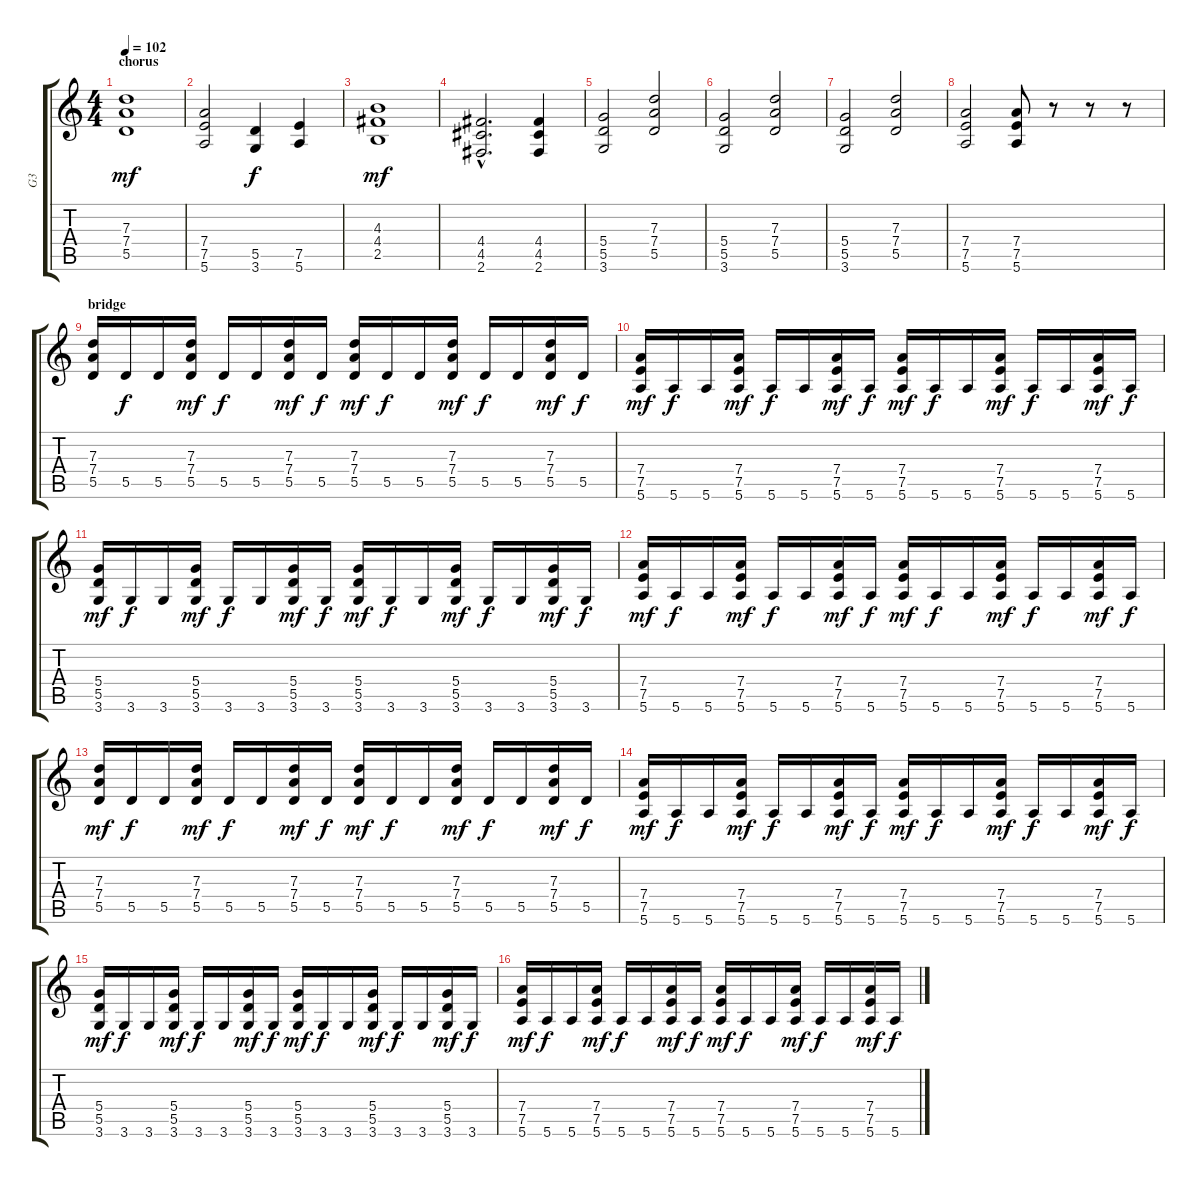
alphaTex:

\track ("G3" "G3") {instrument distortionguitar}
\staff {score tabs}
\tuning (E4 B3 G3 D3 A2 E2) {hide}
\ts (4 4)
\section ("" "chorus")
\tempo 102
\clef g2
\ks c
(7.3 7.4 5.5).1{dy mf} |
(7.4 7.5 5.6).2 (5.5 3.6).4{dy f} (7.5 5.6).4 |
(4.3 4.4 2.5).1{dy mf} |
(4.4{hac} 4.5{hac} 2.6{hac}).2{d} (4.4 4.5 2.6).4 |
(5.4 5.5 3.6).2 (7.3 7.4 5.5).2 |
(5.4 5.5 3.6).2 (7.3 7.4 5.5).2 |
(5.4 5.5 3.6).2 (7.3 7.4 5.5).2 |
(7.4 7.5 5.6).2 (7.4 7.5 5.6).8 r.8 r.8 r.8 |
\section ("" "bridge")
(7.3 7.4 5.5).16 5.5.16{dy f} 5.5.16 (7.3 7.4 5.5).16{dy mf} 5.5.16{dy f} 5.5.16 (7.3 7.4 5.5).16{dy mf} 5.5.16{dy f} (7.3 7.4 5.5).16{dy mf} 5.5.16{dy f} 5.5.16 (7.3 7.4 5.5).16{dy mf} 5.5.16{dy f} 5.5.16 (7.3 7.4 5.5).16{dy mf} 5.5.16{dy f} |
(7.4 7.5 5.6).16{dy mf} 5.6.16{dy f} 5.6.16 (7.4 7.5 5.6).16{dy mf} 5.6.16{dy f} 5.6.16 (7.4 7.5 5.6).16{dy mf} 5.6.16{dy f} (7.4 7.5 5.6).16{dy mf} 5.6.16{dy f} 5.6.16 (7.4 7.5 5.6).16{dy mf} 5.6.16{dy f} 5.6.16 (7.4 7.5 5.6).16{dy mf} 5.6.16{dy f} |
(5.4 5.5 3.6).16{dy mf} 3.6.16{dy f} 3.6.16 (5.4 5.5 3.6).16{dy mf} 3.6.16{dy f} 3.6.16 (5.4 5.5 3.6).16{dy mf} 3.6.16{dy f} (5.4 5.5 3.6).16{dy mf} 3.6.16{dy f} 3.6.16 (5.4 5.5 3.6).16{dy mf} 3.6.16{dy f} 3.6.16 (5.4 5.5 3.6).16{dy mf} 3.6.16{dy f} |
(7.4 7.5 5.6).16{dy mf} 5.6.16{dy f} 5.6.16 (7.4 7.5 5.6).16{dy mf} 5.6.16{dy f} 5.6.16 (7.4 7.5 5.6).16{dy mf} 5.6.16{dy f} (7.4 7.5 5.6).16{dy mf} 5.6.16{dy f} 5.6.16 (7.4 7.5 5.6).16{dy mf} 5.6.16{dy f} 5.6.16 (7.4 7.5 5.6).16{dy mf} 5.6.16{dy f} |
(7.3 7.4 5.5).16{dy mf} 5.5.16{dy f} 5.5.16 (7.3 7.4 5.5).16{dy mf} 5.5.16{dy f} 5.5.16 (7.3 7.4 5.5).16{dy mf} 5.5.16{dy f} (7.3 7.4 5.5).16{dy mf} 5.5.16{dy f} 5.5.16 (7.3 7.4 5.5).16{dy mf} 5.5.16{dy f} 5.5.16 (7.3 7.4 5.5).16{dy mf} 5.5.16{dy f} |
(7.4 7.5 5.6).16{dy mf} 5.6.16{dy f} 5.6.16 (7.4 7.5 5.6).16{dy mf} 5.6.16{dy f} 5.6.16 (7.4 7.5 5.6).16{dy mf} 5.6.16{dy f} (7.4 7.5 5.6).16{dy mf} 5.6.16{dy f} 5.6.16 (7.4 7.5 5.6).16{dy mf} 5.6.16{dy f} 5.6.16 (7.4 7.5 5.6).16{dy mf} 5.6.16{dy f} |
(5.4 5.5 3.6).16{dy mf} 3.6.16{dy f} 3.6.16 (5.4 5.5 3.6).16{dy mf} 3.6.16{dy f} 3.6.16 (5.4 5.5 3.6).16{dy mf} 3.6.16{dy f} (5.4 5.5 3.6).16{dy mf} 3.6.16{dy f} 3.6.16 (5.4 5.5 3.6).16{dy mf} 3.6.16{dy f} 3.6.16 (5.4 5.5 3.6).16{dy mf} 3.6.16{dy f} |
(7.4 7.5 5.6).16{dy mf} 5.6.16{dy f} 5.6.16 (7.4 7.5 5.6).16{dy mf} 5.6.16{dy f} 5.6.16 (7.4 7.5 5.6).16{dy mf} 5.6.16{dy f} (7.4 7.5 5.6).16{dy mf} 5.6.16{dy f} 5.6.16 (7.4 7.5 5.6).16{dy mf} 5.6.16{dy f} 5.6.16 (7.4 7.5 5.6).16{dy mf} 5.6.16{dy f}
